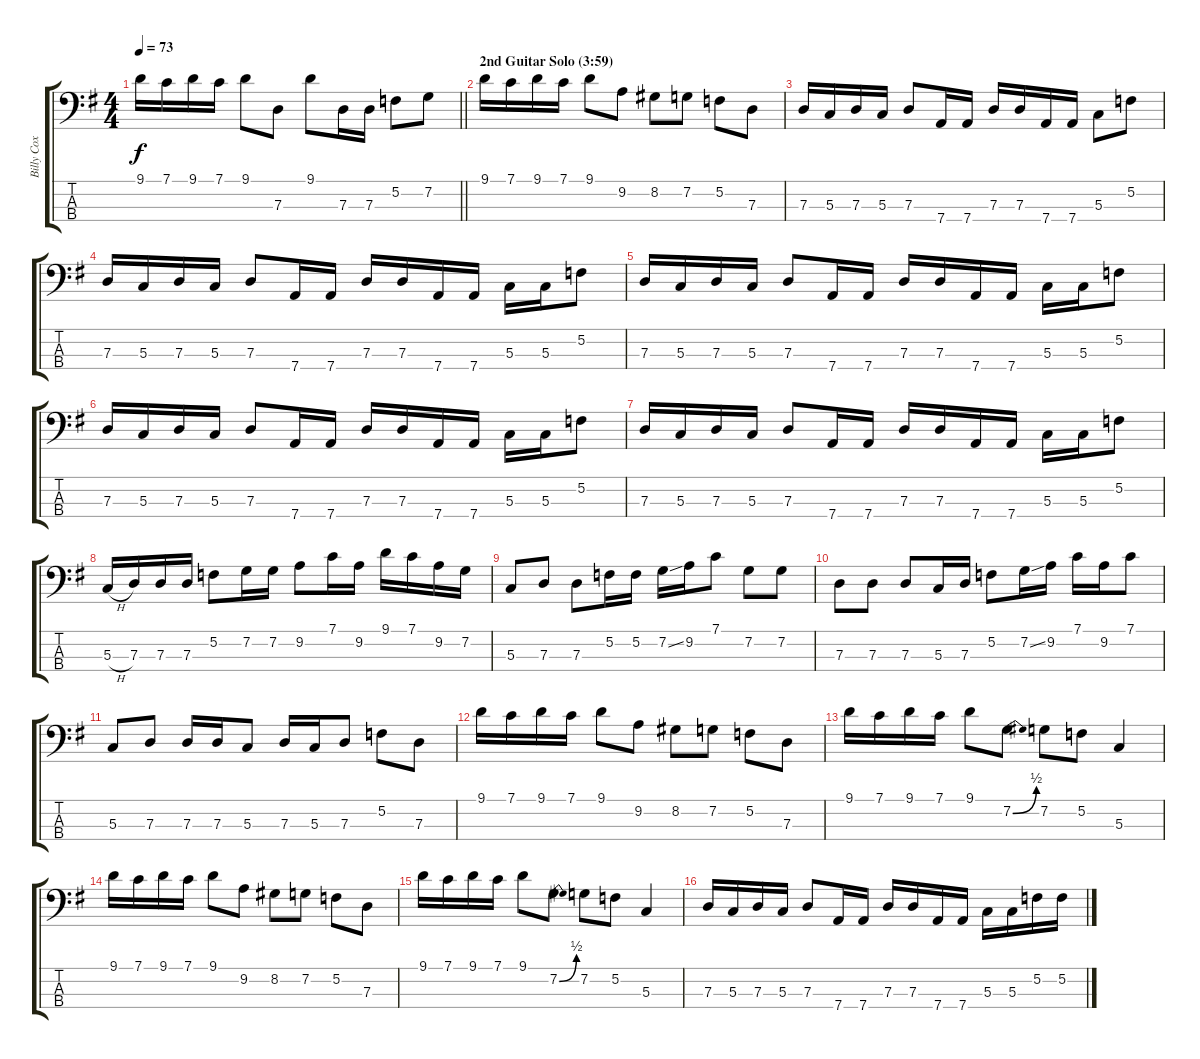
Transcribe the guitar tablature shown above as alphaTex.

\track ("Billy Cox" "Billy Cox") {instrument electricbassfinger}
\staff {score tabs}
\tuning (F2 C2 G1 D1) {hide}
\ts (4 4)
\tempo 73
\clef f4
\barLineRight lightlight
\ks g
9.1.16{dy f} 7.1.16 9.1.16 7.1.16 9.1.8 7.3.8 9.1.8 7.3.16 7.3.16 5.2.8 7.2.8 |
\section ("" "2nd Guitar Solo (3:59)")
9.1.16 7.1.16 9.1.16 7.1.16 9.1.8 9.2.8 8.2.8 7.2.8 5.2.8 7.3.8 |
7.3.16 5.3.16 7.3.16 5.3.16 7.3.8 7.4.16 7.4.16 7.3.16 7.3.16 7.4.16 7.4.16 5.3.8 5.2.8 |
7.3.16 5.3.16 7.3.16 5.3.16 7.3.8 7.4.16 7.4.16 7.3.16 7.3.16 7.4.16 7.4.16 5.3.16 5.3.16 5.2.8 |
7.3.16 5.3.16 7.3.16 5.3.16 7.3.8 7.4.16 7.4.16 7.3.16 7.3.16 7.4.16 7.4.16 5.3.16 5.3.16 5.2.8 |
7.3.16 5.3.16 7.3.16 5.3.16 7.3.8 7.4.16 7.4.16 7.3.16 7.3.16 7.4.16 7.4.16 5.3.16 5.3.16 5.2.8 |
7.3.16 5.3.16 7.3.16 5.3.16 7.3.8 7.4.16 7.4.16 7.3.16 7.3.16 7.4.16 7.4.16 5.3.16 5.3.16 5.2.8 |
5.3{h}.16 7.3.16 7.3.16 7.3.16 5.2.8 7.2.16 7.2.16 9.2.8 7.1.16 9.2.16 9.1.16 7.1.16 9.2.16 7.2.16 |
5.3.8 7.3.8 7.3.8 5.2.16 5.2.16 7.2{ss}.16 9.2.16 7.1.8 7.2.8 7.2.8 |
7.3.8 7.3.8 7.3.8 5.3.16 7.3.16 5.2.8 7.2{ss}.16 9.2.16 7.1.16 9.2.16 7.1.8 |
5.3.8 7.3.8 7.3.16 7.3.16 5.3.8 7.3.16 5.3.16 7.3.8 5.2.8 7.3.8 |
9.1.16 7.1.16 9.1.16 7.1.16 9.1.8 9.2.8 8.2.8 7.2.8 5.2.8 7.3.8 |
9.1.16 7.1.16 9.1.16 7.1.16 9.1.8 7.2{be (bend 0 0 60 2)}.8 7.2.8 5.2.8 5.3.4 |
9.1.16 7.1.16 9.1.16 7.1.16 9.1.8 9.2.8 8.2.8 7.2.8 5.2.8 7.3.8 |
9.1.16 7.1.16 9.1.16 7.1.16 9.1.8 7.2{be (bend 0 0 60 2)}.8 7.2.8 5.2.8 5.3.4 |
7.3.16 5.3.16 7.3.16 5.3.16 7.3.8 7.4.16 7.4.16 7.3.16 7.3.16 7.4.16 7.4.16 5.3.16 5.3.16 5.2.16 5.2.16
